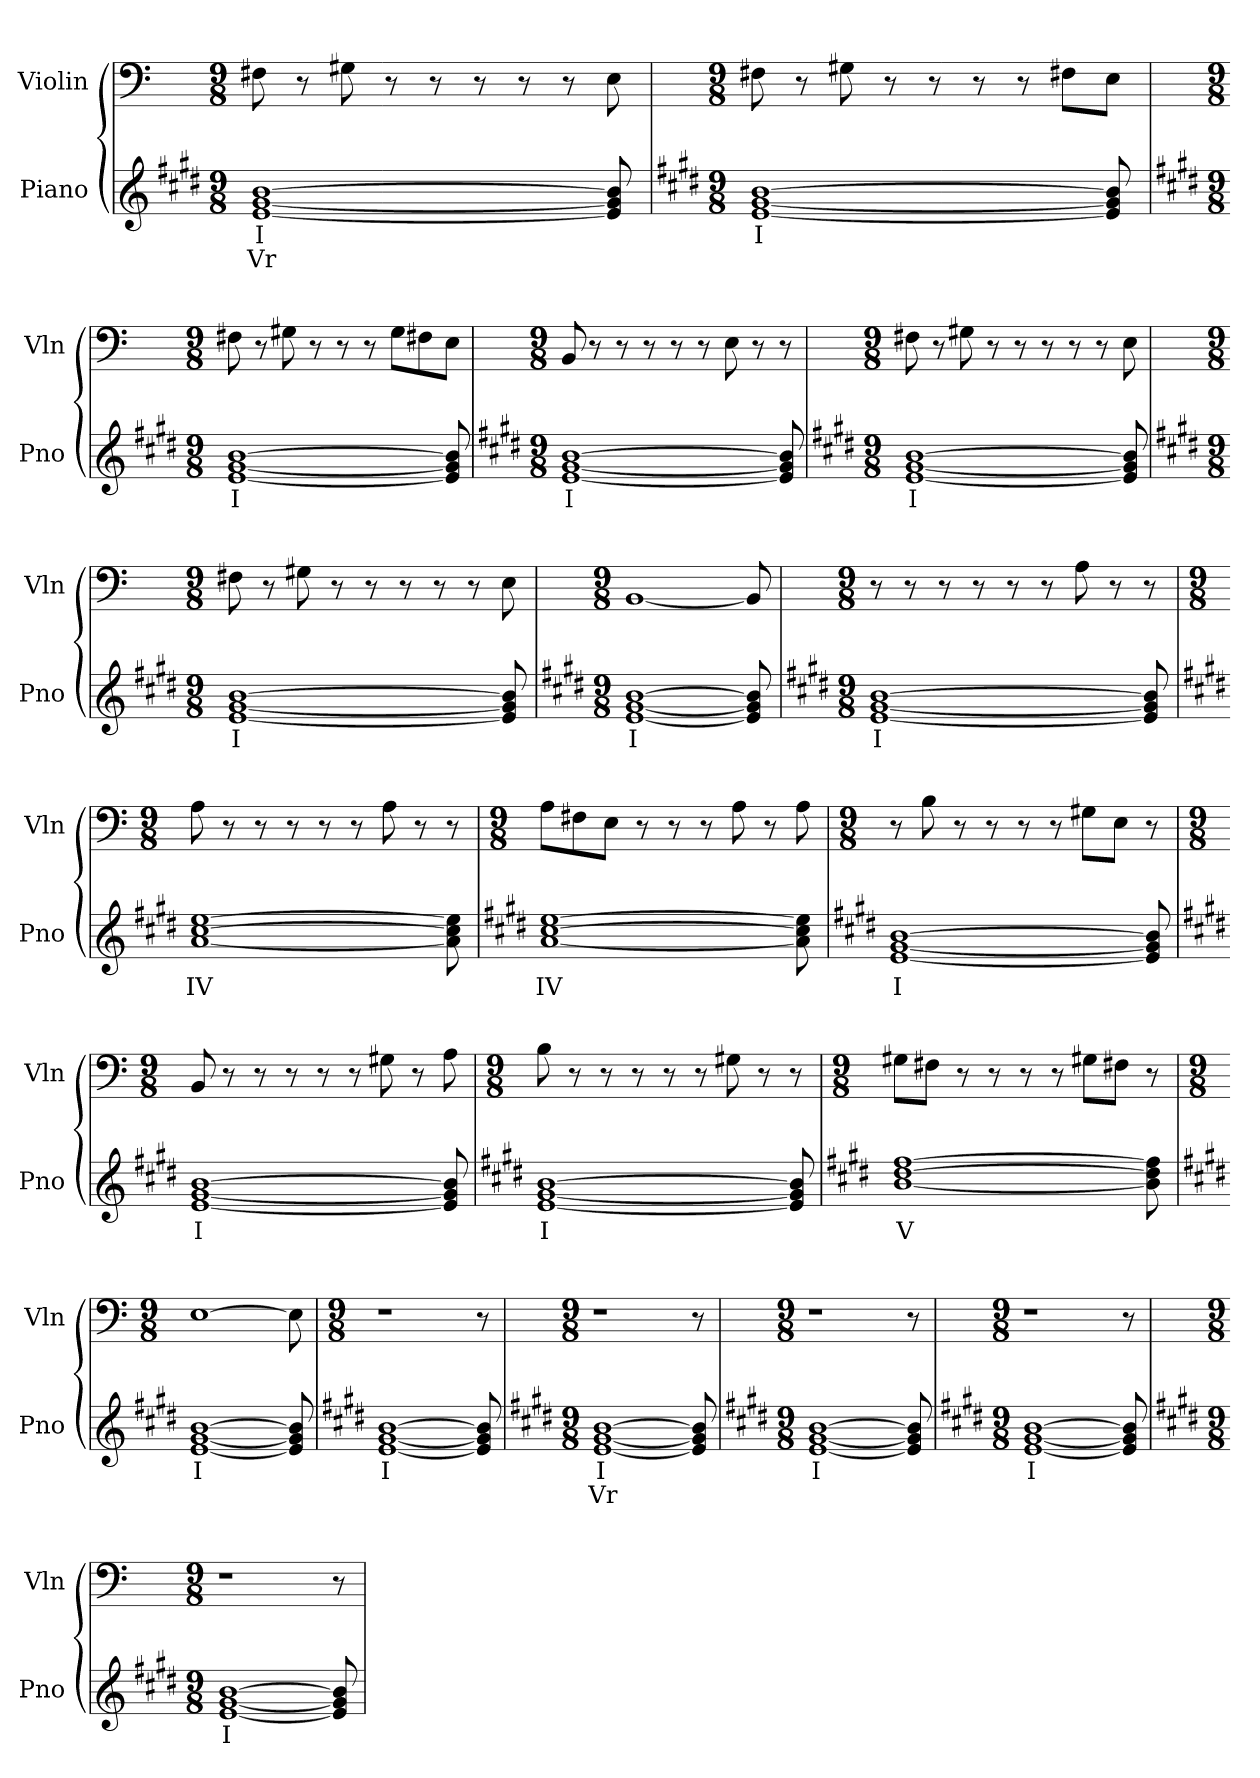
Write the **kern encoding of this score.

**kern	**text	**text	**kern
*part2	*part2	*part2	*part1
*staff2	*staff2	*staff2	*staff1
*I"Piano	*	*	*I"Violin
*I'Pno	*	*	*I'Vln
*k[f#c#g#d#]	*	*	*
*E:	*	*	*
*M9/8	*	*	*M9/8
=	=	=	=
[1e [1g# [1b	I	Vr	8F#X
.	.	.	8r
.	.	.	8G#X
.	.	.	8r
.	.	.	8r
.	.	.	8r
.	.	.	8r
.	.	.	8r
8e] 8g#] 8b]	.	.	8E
=	=	=	=
*k[f#c#g#d#]	*	*	*
*E:	*	*	*
*M9/8	*	*	*M9/8
[1e [1g# [1b	I	.	8F#X
.	.	.	8r
.	.	.	8G#X
.	.	.	8r
.	.	.	8r
.	.	.	8r
.	.	.	8r
.	.	.	8F#XL
8e] 8g#] 8b]	.	.	8EJ
=	=	=	=
*k[f#c#g#d#]	*	*	*
*E:	*	*	*
*M9/8	*	*	*M9/8
[1e [1g# [1b	I	.	8F#X
.	.	.	8r
.	.	.	8G#X
.	.	.	8r
.	.	.	8r
.	.	.	8r
.	.	.	8G#L
.	.	.	8F#X
8e] 8g#] 8b]	.	.	8EJ
=	=	=	=
*k[f#c#g#d#]	*	*	*
*E:	*	*	*
*M9/8	*	*	*M9/8
[1e [1g# [1b	I	.	8BB
.	.	.	8r
.	.	.	8r
.	.	.	8r
.	.	.	8r
.	.	.	8r
.	.	.	8E
.	.	.	8r
8e] 8g#] 8b]	.	.	8r
=	=	=	=
*k[f#c#g#d#]	*	*	*
*E:	*	*	*
*M9/8	*	*	*M9/8
[1e [1g# [1b	I	.	8F#X
.	.	.	8r
.	.	.	8G#X
.	.	.	8r
.	.	.	8r
.	.	.	8r
.	.	.	8r
.	.	.	8r
8e] 8g#] 8b]	.	.	8E
=	=	=	=
*k[f#c#g#d#]	*	*	*
*E:	*	*	*
*M9/8	*	*	*M9/8
[1e [1g# [1b	I	.	8F#X
.	.	.	8r
.	.	.	8G#X
.	.	.	8r
.	.	.	8r
.	.	.	8r
.	.	.	8r
.	.	.	8r
8e] 8g#] 8b]	.	.	8E
=	=	=	=
*k[f#c#g#d#]	*	*	*
*E:	*	*	*
*M9/8	*	*	*M9/8
[1e [1g# [1b	I	.	[1BB
8e] 8g#] 8b]	.	.	8BB]
=	=	=	=
*k[f#c#g#d#]	*	*	*
*E:	*	*	*
*M9/8	*	*	*M9/8
[1e [1g# [1b	I	.	8r
.	.	.	8r
.	.	.	8r
.	.	.	8r
.	.	.	8r
.	.	.	8r
.	.	.	8A
.	.	.	8r
8e] 8g#] 8b]	.	.	8r
=	=	=	=
*k[f#c#g#d#]	*	*	*
*E:	*	*	*
*	*	*	*M9/8
[1a [1cc# [1ee	IV	.	8A
.	.	.	8r
.	.	.	8r
.	.	.	8r
.	.	.	8r
.	.	.	8r
.	.	.	8A
.	.	.	8r
8a] 8cc#] 8ee]	.	.	8r
=	=	=	=
*k[f#c#g#d#]	*	*	*
*E:	*	*	*
*	*	*	*M9/8
[1a [1cc# [1ee	IV	.	8AL
.	.	.	8F#X
.	.	.	8EJ
.	.	.	8r
.	.	.	8r
.	.	.	8r
.	.	.	8A
.	.	.	8r
8a] 8cc#] 8ee]	.	.	8A
=	=	=	=
*k[f#c#g#d#]	*	*	*
*E:	*	*	*
*	*	*	*M9/8
[1e [1g# [1b	I	.	8r
.	.	.	8B
.	.	.	8r
.	.	.	8r
.	.	.	8r
.	.	.	8r
.	.	.	8G#XL
.	.	.	8EJ
8e] 8g#] 8b]	.	.	8r
=	=	=	=
*k[f#c#g#d#]	*	*	*
*E:	*	*	*
*	*	*	*M9/8
[1e [1g# [1b	I	.	8BB
.	.	.	8r
.	.	.	8r
.	.	.	8r
.	.	.	8r
.	.	.	8r
.	.	.	8G#X
.	.	.	8r
8e] 8g#] 8b]	.	.	8A
=	=	=	=
*k[f#c#g#d#]	*	*	*
*E:	*	*	*
*	*	*	*M9/8
[1e [1g# [1b	I	.	8B
.	.	.	8r
.	.	.	8r
.	.	.	8r
.	.	.	8r
.	.	.	8r
.	.	.	8G#X
.	.	.	8r
8e] 8g#] 8b]	.	.	8r
=	=	=	=
*k[f#c#g#d#]	*	*	*
*E:	*	*	*
*	*	*	*M9/8
[1b [1dd# [1ff#	V	.	8G#XL
.	.	.	8F#XJ
.	.	.	8r
.	.	.	8r
.	.	.	8r
.	.	.	8r
.	.	.	8G#XL
.	.	.	8F#XJ
8b] 8dd#] 8ff#]	.	.	8r
=	=	=	=
*k[f#c#g#d#]	*	*	*
*E:	*	*	*
*	*	*	*M9/8
[1e [1g# [1b	I	.	[1E
8e] 8g#] 8b]	.	.	8E]
=	=	=	=
*k[f#c#g#d#]	*	*	*
*E:	*	*	*
*	*	*	*M9/8
[1e [1g# [1b	I	.	1r
8e] 8g#] 8b]	.	.	8r
=	=	=	=
*k[f#c#g#d#]	*	*	*
*E:	*	*	*
*M9/8	*	*	*M9/8
[1e [1g# [1b	I	Vr	1r
8e] 8g#] 8b]	.	.	8r
=	=	=	=
*k[f#c#g#d#]	*	*	*
*E:	*	*	*
*M9/8	*	*	*M9/8
[1e [1g# [1b	I	.	1r
8e] 8g#] 8b]	.	.	8r
=	=	=	=
*k[f#c#g#d#]	*	*	*
*E:	*	*	*
*M9/8	*	*	*M9/8
[1e [1g# [1b	I	.	1r
8e] 8g#] 8b]	.	.	8r
=	=	=	=
*k[f#c#g#d#]	*	*	*
*E:	*	*	*
*M9/8	*	*	*M9/8
[1e [1g# [1b	I	.	1r
8e] 8g#] 8b]	.	.	8r
=	=	=	=
*-	*-	*-	*-
